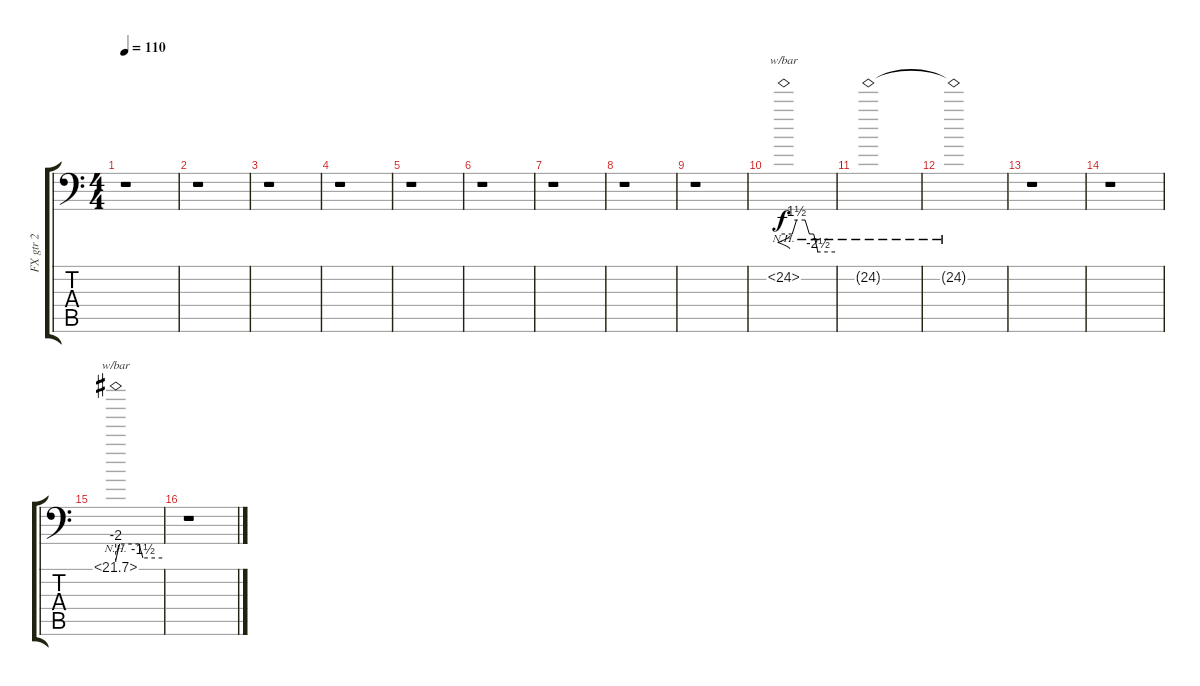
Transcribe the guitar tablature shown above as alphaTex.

\track ("FX gtr 2" "FX gtr 2") {instrument overdrivenguitar}
\staff {score tabs}
\tuning (C4 G3 Eb3 Bb2 F2 Bb1) {hide}
\ts (4 4)
\tempo 110
\clef f4
\ks c
r.1{dy f} |
r.1 |
r.1 |
r.1 |
r.1 |
r.1 |
r.1 |
r.1 |
r.1 |
24.2{nh}.1{f tbe (custom default 0 0 10 0 15 6 25 6 30 0 35 0 40 -10 60 -10)} |
24.2{nh t}.1 |
24.2{nh t}.1 |
r.1 |
r.1 |
22.1{nh}.1{tbe (custom default 0 -8 5 0 30 0 35 -6 60 -6)} |
r.1
